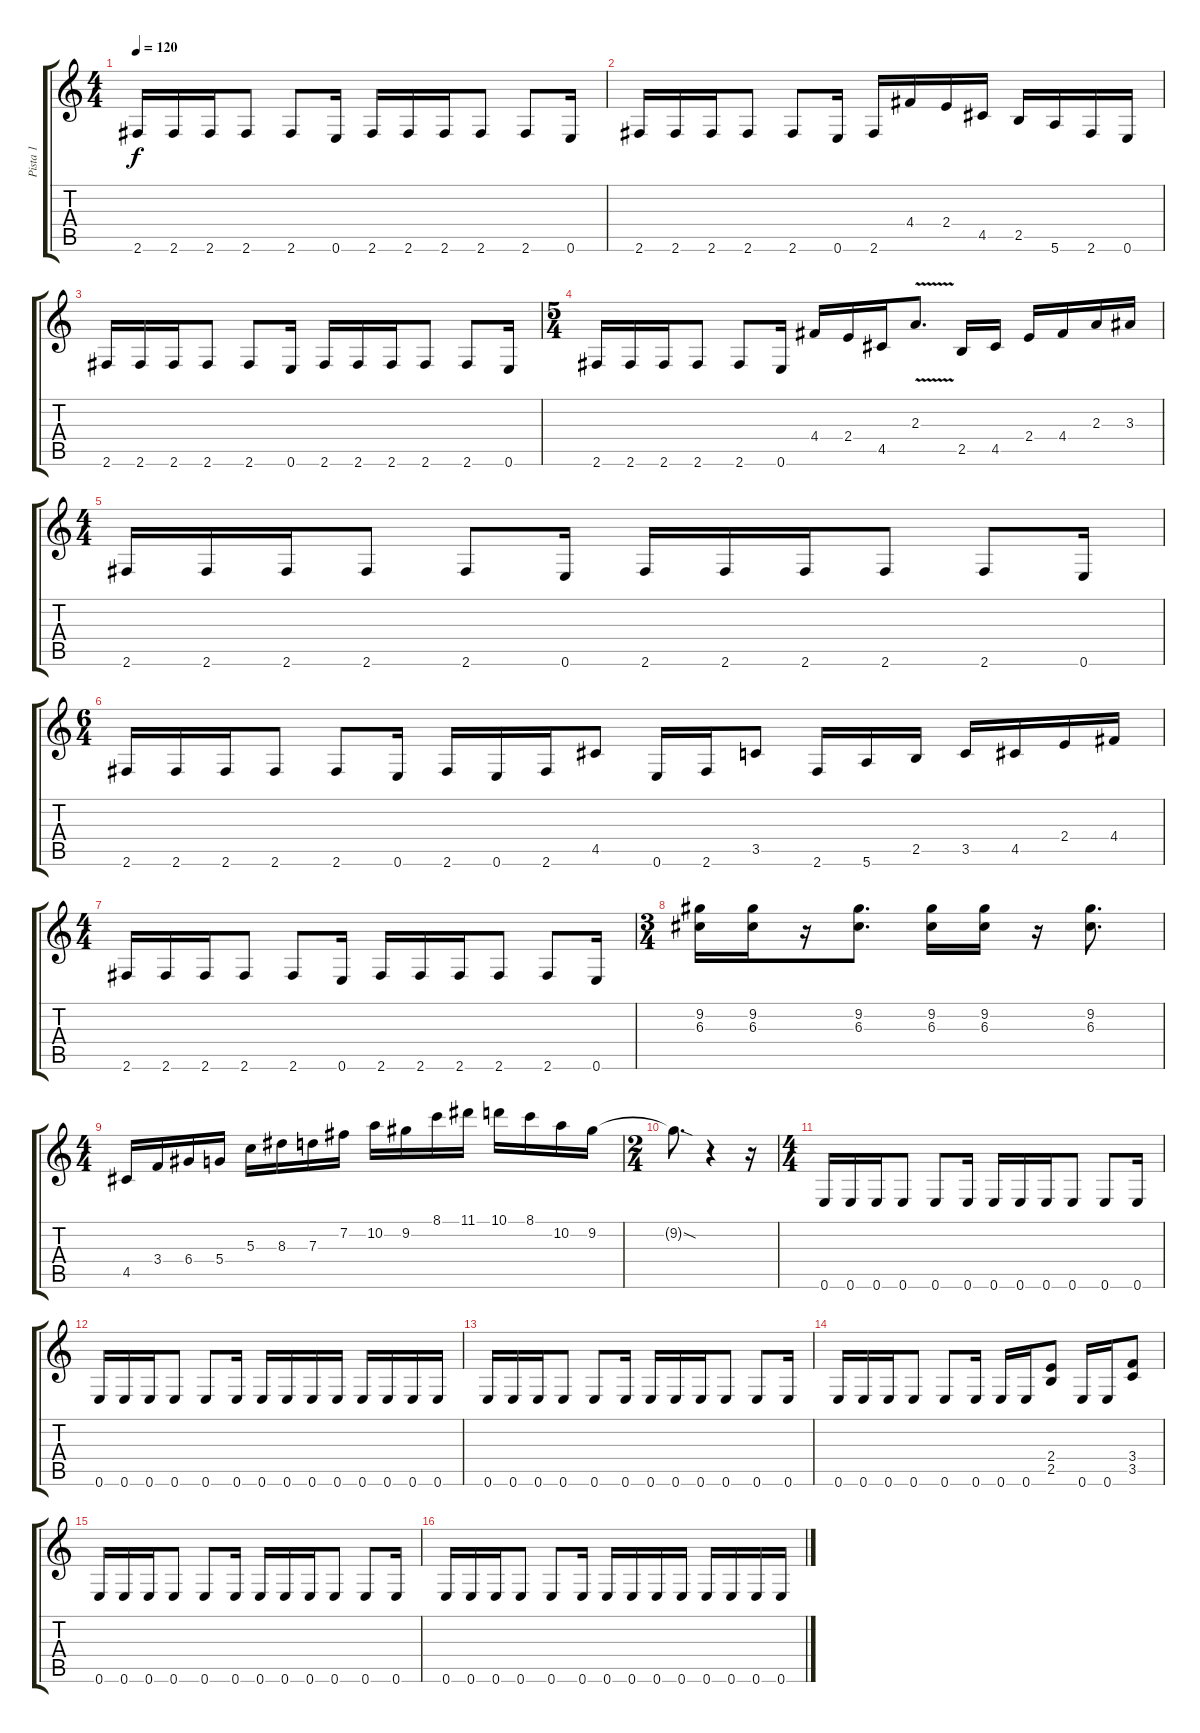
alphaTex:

\track ("Pista 1" "Pista 1") {instrument distortionguitar}
\staff {score tabs}
\tuning (E4 B3 G3 D3 A2 E2) {hide}
\ts (4 4)
\tempo 120
\clef g2
\ks c
2.6.16{dy f} 2.6.16 2.6.16 2.6.8 2.6.8 0.6.16 2.6.16 2.6.16 2.6.16 2.6.8 2.6.8 0.6.16 |
2.6.16 2.6.16 2.6.16 2.6.8 2.6.8 0.6.16 2.6.16 4.4.16 2.4.16 4.5.16 2.5.16 5.6.16 2.6.16 0.6.16 |
2.6.16 2.6.16 2.6.16 2.6.8 2.6.8 0.6.16 2.6.16 2.6.16 2.6.16 2.6.8 2.6.8 0.6.16 |
\ts (5 4)
2.6.16 2.6.16 2.6.16 2.6.8 2.6.8 0.6.16 4.4.16 2.4.16 4.5.16 2.3{v}.8{d} 2.5.16 4.5.16 2.4.16 4.4.16 2.3.16 3.3.16 |
\ts (4 4)
2.6.16 2.6.16 2.6.16 2.6.8 2.6.8 0.6.16 2.6.16 2.6.16 2.6.16 2.6.8 2.6.8 0.6.16 |
\ts (6 4)
2.6.16 2.6.16 2.6.16 2.6.8 2.6.8 0.6.16 2.6.16 0.6.16 2.6.16 4.5.8 0.6.16 2.6.16 3.5.8 2.6.16 5.6.16 2.5.16 3.5.16 4.5.16 2.4.16 4.4.16 |
\ts (4 4)
2.6.16 2.6.16 2.6.16 2.6.8 2.6.8 0.6.16 2.6.16 2.6.16 2.6.16 2.6.8 2.6.8 0.6.16 |
\ts (3 4)
(9.2 6.3).16 (9.2 6.3).16 r.16 (9.2 6.3).8{d} (9.2 6.3).16 (9.2 6.3).16 r.16 (9.2 6.3).8{d} |
\ts (4 4)
4.5.16 3.4.16 6.4.16 5.4.16 5.3.16 8.3.16 7.3.16 7.2.16 10.2.16 9.2.16 8.1.16 11.1.16 10.1.16 8.1.16 10.2.16 9.2.16 |
\ts (2 4)
9.2{sod t}.8{d} r.4 r.16 |
\ts (4 4)
0.6.16 0.6.16 0.6.16 0.6.8 0.6.8 0.6.16 0.6.16 0.6.16 0.6.16 0.6.8 0.6.8 0.6.16 |
0.6.16 0.6.16 0.6.16 0.6.8 0.6.8 0.6.16 0.6.16 0.6.16 0.6.16 0.6.16 0.6.16 0.6.16 0.6.16 0.6.16 |
0.6.16 0.6.16 0.6.16 0.6.8 0.6.8 0.6.16 0.6.16 0.6.16 0.6.16 0.6.8 0.6.8 0.6.16 |
0.6.16 0.6.16 0.6.16 0.6.8 0.6.8 0.6.16 0.6.16 0.6.16 (2.4 2.5).8 0.6.16 0.6.16 (3.4 3.5).8 |
0.6.16 0.6.16 0.6.16 0.6.8 0.6.8 0.6.16 0.6.16 0.6.16 0.6.16 0.6.8 0.6.8 0.6.16 |
0.6.16 0.6.16 0.6.16 0.6.8 0.6.8 0.6.16 0.6.16 0.6.16 0.6.16 0.6.16 0.6.16 0.6.16 0.6.16 0.6.16
